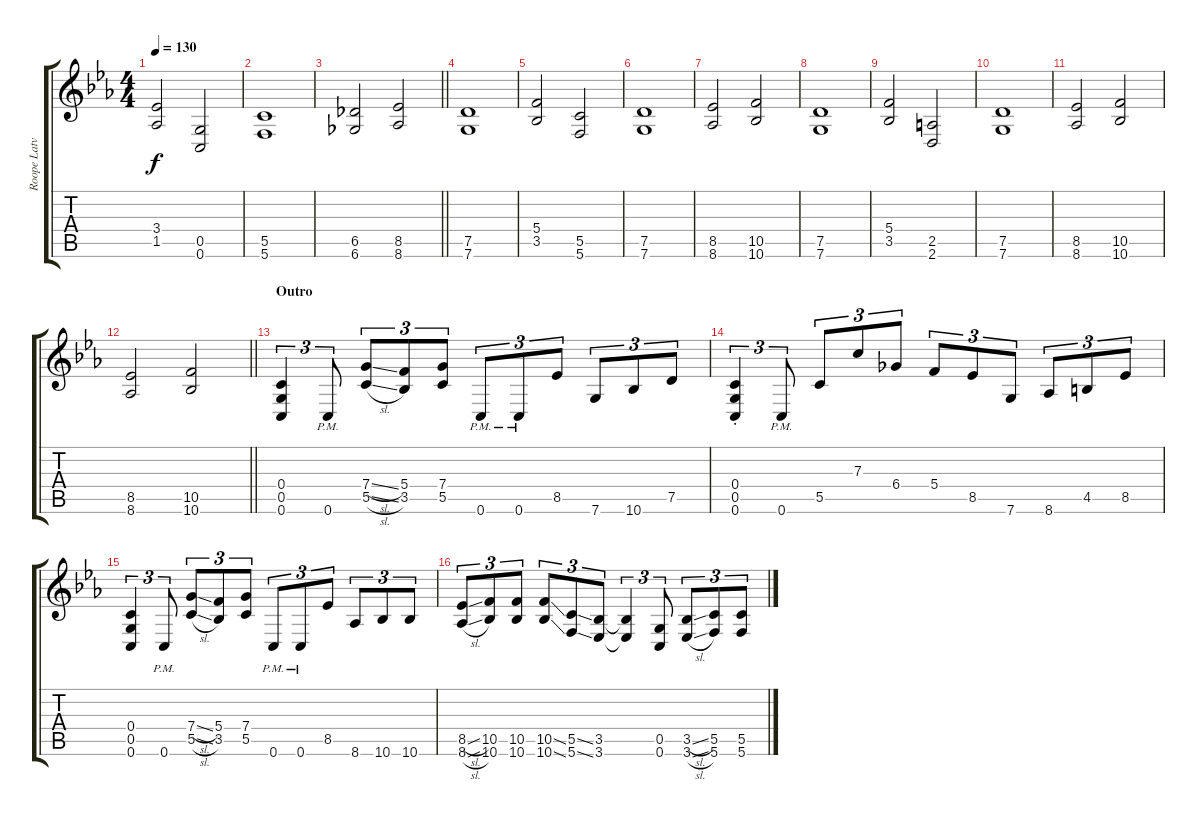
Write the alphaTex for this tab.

\track ("Roope Latvala" "Roope Latv") {instrument distortionguitar}
\staff {score tabs}
\tuning (D4 A3 F3 C3 G2 C2) {hide}
\ts (4 4)
\tempo 130
\clef g2
\ks eb
(3.4 1.5).2{dy f} (0.5 0.6).2 |
(5.5 5.6).1 |
\barLineRight lightlight
(6.5 6.6).2 (8.5 8.6).2 |
(7.5 7.6).1 |
(5.4 3.5).2 (5.5 5.6).2 |
(7.5 7.6).1 |
(8.5 8.6).2 (10.5 10.6).2 |
(7.5 7.6).1 |
(5.4 3.5).2 (2.5 2.6).2 |
(7.5 7.6).1 |
(8.5 8.6).2 (10.5 10.6).2 |
\barLineRight lightlight
(8.5 8.6).2 (10.5 10.6).2 |
\section ("" "Outro")
(0.4 0.5 0.6).4{tu (3 2) balance 3} 0.6{pm}.8{tu (3 2)} (7.4{sl} 5.5{sl}).8{tu (3 2)} (5.4 3.5).8{tu (3 2)} (7.4 5.5).8{tu (3 2)} 0.6{pm}.8{tu (3 2)} 0.6{pm}.8{tu (3 2)} 8.5.8{tu (3 2)} 7.6.8{tu (3 2)} 10.6.8{tu (3 2)} 7.5.8{tu (3 2)} |
(0.4{st} 0.5{st} 0.6{st}).4{tu (3 2)} 0.6{pm}.8{tu (3 2)} 5.5.8{tu (3 2)} 7.3.8{tu (3 2)} 6.4.8{tu (3 2)} 5.4.8{tu (3 2)} 8.5.8{tu (3 2)} 7.6.8{tu (3 2)} 8.6.8{tu (3 2)} 4.5.8{tu (3 2)} 8.5.8{tu (3 2)} |
(0.4 0.5 0.6).4{tu (3 2)} 0.6{pm}.8{tu (3 2)} (7.4{sl} 5.5{sl}).8{tu (3 2)} (5.4 3.5).8{tu (3 2)} (7.4 5.5).8{tu (3 2)} 0.6{pm}.8{tu (3 2)} 0.6{pm}.8{tu (3 2)} 8.5.8{tu (3 2)} 8.6.8{tu (3 2)} 10.6.8{tu (3 2)} 10.6.8{tu (3 2)} |
(8.5{sl} 8.6{sl}).8{tu (3 2)} (10.5 10.6).8{tu (3 2)} (10.5 10.6).8{tu (3 2)} (10.5{ss} 10.6{ss}).8{tu (3 2)} (5.5{ss} 5.6{ss}).8{tu (3 2)} (3.5 3.6).8{tu (3 2)} (3.5{t} 3.6{t}).4{tu (3 2)} (0.5 0.6).8{tu (3 2)} (3.5{sl} 3.6{sl}).8{tu (3 2)} (5.5 5.6).8{tu (3 2)} (5.5 5.6).8{tu (3 2)}
